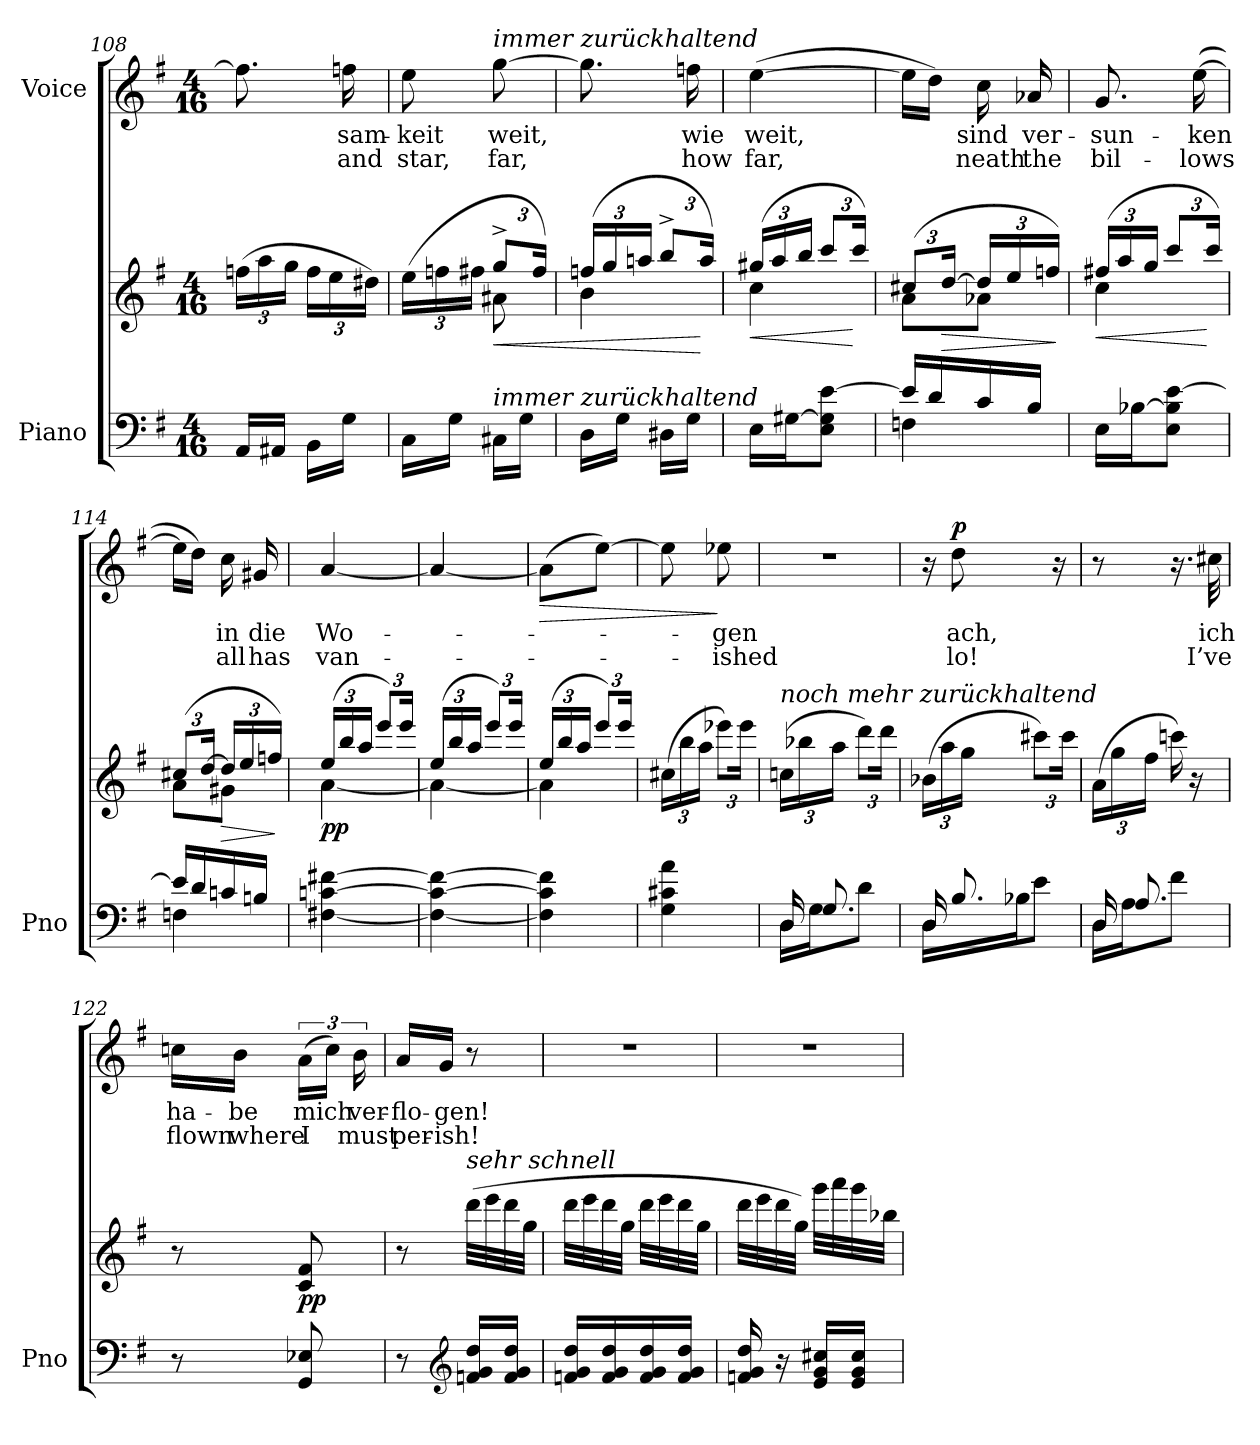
**kern	**kern	**dynam	**kern	**text	**text	**dynam
*part2	*part2	*part2	*part1	*part1	*part1	*part1
*staff3	*staff2	*staff2/3	*staff1	*staff1	*staff1	*staff1
*I"Piano	*	*	*I"Voice	*	*	*
*I'Pno	*	*	*	*	*	*
*clefF4	*clefG2	*	*clefG2	*	*	*
*k[f#]	*k[f#]	*	*k[f#]	*	*	*
*M4/16	*M4/16	*	*M4/16	*	*	*
*	*Xbrackettup	*	*	*	*	*
=108	=108	=108	=108	=108	=108	=108
16AA/LL	(24ffn\LL	.	8.ff\]	.	.	.
.	24aa\	.	.	.	.	.
16AA#X/JJ	.	.	.	.	.	.
.	24gg\JJ	.	.	.	.	.
16BB\LL	24ff\LL	.	.	.	.	.
.	24ee\	.	.	.	.	.
16G\JJ	.	.	16ffn\	-sam-	and	.
.	24dd#X\JJ)	.	.	.	.	.
=109	=109	=109	=109	=109	=109	=109
*	*^	*	*	*	*	*
16C\LL	(24ee\LL	8ryy	.	8ee\	-keit	star,	.
.	24ffn\	.	.	.	.	.	.
16G\JJ	.	.	.	.	.	.	.
.	24ff#X\JJ	.	.	.	.	.	.
!	!	!	!	!LO:TX:i:t=immer zurückhaltend	!	!	!
!LO:TX:i:t=immer zurückhaltend	!	!	!	!	!	!	!
!	!	!	!LO:HP:b	!	!	!	!
16C#X\LL	12gg^/L	8a#X\	<	[8gg\	weit,	far,	.
16G\JJ	.	.	.	.	.	.	.
.	24ff#/Jk)	.	.	.	.	.	.
=110	=110	=110	=110	=110	=110	=110	=110
16D\LL	(24ffn/LL	4b\	.	8.gg\]	.	.	.
.	24gg/	.	.	.	.	.	.
16G\JJ	.	.	.	.	.	.	.
.	24aan/JJ	.	.	.	.	.	.
16D#X\LL	12bb^/L	.	.	.	.	.	.
16G\JJ	.	.	.	16ffn\	wie	how	.
.	24aa/Jk)	.	[	.	.	.	.
=111	=111	=111	=111	=111	=111	=111	=111
!	!	!	!LO:HP:b	!	!	!	!
16E\LL	(24gg#X/LL	4cc\	<	([4ee\	weit,	far,	.
.	24aa/	.	.	.	.	.	.
[>16G#X\J	.	.	.	.	.	.	.
.	24bb/JJ	.	.	.	.	.	.
8E\ 8G#\] [>8e\J	12ccc/L	.	.	.	.	.	.
.	24ccc/Jk)	.	[	.	.	.	.
=112	=112	=112	=112	=112	=112	=112	=112
*^	*	*	*	*	*	*	*
16e/LL]	4Fn\	(12cc#X/L	8a\L	.	16ee\LL]	.	.	.
16d/	.	.	.	.	16dd\JJ)	.	.	.
!	!	!	!	!LO:HP:b	!	!	!	!
.	.	[24dd/Jk	.	>	.	.	.	.
16c/	.	24dd/LL]	8a-X\J	.	16cc\	sind	neath	.
.	.	24ee/	.	.	.	.	.	.
16B/JJ	.	.	.	.	16a-X/	ver-	the	.
.	.	24ffn/JJ)	.	.	.	.	.	.
*v	*v	*	*	*	*	*	*	*
*	*v	*v	*	*	*	*	*
.	.	]	.	.	.	.
=113	=113	=113	=113	=113	=113	=113
!	!	!LO:HP:b	!	!	!	!
*	*^	*	*	*	*	*
16E\LL	(24ff#X/LL	4cc\	<	8.g/	-sun-	bil-	.
.	24aa/	.	.	.	.	.	.
[16B-X\J	.	.	.	.	.	.	.
.	24gg/JJ	.	.	.	.	.	.
8E\ 8B-\] [>8e\J	12ccc/L	.	.	.	.	.	.
.	.	.	.	([16ee\	-ken	-lows	.
.	24ccc/Jk)	.	[	.	.	.	.
=114	=114	=114	=114	=114	=114	=114	=114
*^	*	*	*	*	*	*	*
16e/LL]	4Fn\	(12cc#X/L	8a\L	.	16ee\LL]	.	.	.
16d/	.	.	.	.	16dd\JJ)	.	.	.
.	.	[24dd/Jk	.	.	.	.	.	.
!	!	!	!	!LO:HP:b	!	!	!	!
16cn/	.	24dd/LL]	8g#X\J	>	16cc\	in	all	.
.	.	24ee/	.	.	.	.	.	.
16Bn/JJ	.	.	.	.	16g#X/	die	has	.
.	.	24ffn/JJ)	.	.	.	.	.	.
*v	*v	*	*	*	*	*	*	*
*	*v	*v	*	*	*	*	*
.	.	]	.	.	.	.
=115	=115	=115	=115	=115	=115	=115
*	*^	*	*	*	*	*
!	!	!	!LO:DY:b	!	!	!	!
[4F#X\ [4cn\ [4f#X\	(24ee/LL	[4a\	pp	[4a/	Wo-	van-	.
.	24bb/	.	.	.	.	.	.
.	24aa/JJ	.	.	.	.	.	.
.	12eee/L)	.	.	.	.	.	.
.	24eee/Jk	.	.	.	.	.	.
=116	=116	=116	=116	=116	=116	=116	=116
4F#\_ 4c\_ 4f#\_	(24ee/LL	4a\_	.	4a/_	.	.	.
.	24bb/	.	.	.	.	.	.
.	24aa/JJ	.	.	.	.	.	.
.	12eee/L)	.	.	.	.	.	.
.	24eee/Jk	.	.	.	.	.	.
=117	=117	=117	=117	=117	=117	=117	=117
!	!	!	!	!	!	!	!LO:HP:b
4F#\] 4c\] 4f#\]	(24ee/LL	4a\]	.	(8a\L]	.	.	>
.	24bb/	.	.	.	.	.	.
.	24aa/JJ	.	.	.	.	.	.
.	12eee/L)	.	.	[8ee\J)	.	.	.
.	24eee/Jk	.	.	.	.	.	.
*	*v	*v	*	*	*	*	*
=118	=118	=118	=118	=118	=118	=118
4G\ 4c#X\ 4a\	(24cc#X\LL	.	8ee\]	.	.	.
.	24bb\	.	.	.	.	.
.	24aa\JJ	.	.	.	.	.
.	12eee-X\L)	.	8ee-X\	-gen	-ished	]
.	24eee-\Jk	.	.	.	.	.
=119	=119	=119	=119	=119	=119	=119
*^	*	*	*	*	*	*
!	!	!LO:TX:i:t=noch mehr zurückhaltend	!	!	!	!	!
16D/	16D\LL	(24ccn\LL	.	4r	.	.	.
.	.	24bb-X\	.	.	.	.	.
8.G/	16G\J	.	.	.	.	.	.
.	.	24aa\JJ	.	.	.	.	.
.	8d\J	12ddd\L)	.	.	.	.	.
.	.	24ddd\Jk	.	.	.	.	.
=120	=120	=120	=120	=120	=120	=120	=120
16D/	16D\LL	(24b-X\LL	.	16r	.	.	.
.	.	24aa\	.	.	.	.	.
!	!	!	!	!	!	!	!LO:DY:a
8.B/	16B-X\J	.	.	8dd\	ach,	lo!	p
.	.	24gg\JJ	.	.	.	.	.
.	8e\J	12ccc#X\L)	.	.	.	.	.
.	.	.	.	16r	.	.	.
.	.	24ccc#\Jk	.	.	.	.	.
=121	=121	=121	=121	=121	=121	=121	=121
16D/	16D\LL	(24a\LL	.	8r	.	.	.
.	.	24gg\	.	.	.	.	.
8.A/	16A\J	.	.	.	.	.	.
.	.	24ff#\JJ	.	.	.	.	.
.	8f#\J	16cccn\)	.	16.r	.	.	.
.	.	16r	.	.	.	.	.
.	.	.	.	32cc#X\	ich	I’ve	.
*v	*v	*	*	*	*	*	*
=122	=122	=122	=122	=122	=122	=122
8r	8r	.	16ccn\LL	ha-	flown	.
.	.	.	16b\JJ	-be	where	.
!	!	!LO:DY:b	!	!	!	!
8GG/ 8E-X/	8c/ 8f#/	pp	(24a\LL	mich	I	.
.	.	.	24cc\JJ)	.	.	.
.	.	.	24b\	ver-	must	.
=123	=123	=123	=123	=123	=123	=123
!	!	!LO:DY:b	!	!	!	!
!	!	!LO:DY:n=1:b	!	!	!	!
8r	8r	other-dynamics pp	16a/LL	-flo-	per-	.
.	.	.	16g/JJ	-gen!	-ish!	.
*clefG2	*	*	*	*	*	*
!	!LO:TX:i:t=sehr schnell	!	!	!	!	!
16fn/ 16g/ 16dd/LL	(32ddd\LLL	.	8r	.	.	.
.	32eee\	.	.	.	.	.
16f/ 16g/ 16dd/JJ	32ddd\	.	.	.	.	.
.	32gg\JJJ	.	.	.	.	.
=124	=124	=124	=124	=124	=124	=124
16fn/ 16g/ 16dd/LL	32ddd\LLL	.	4r	.	.	.
.	32eee\	.	.	.	.	.
16f/ 16g/ 16dd/	32ddd\	.	.	.	.	.
.	32gg\JJJ	.	.	.	.	.
16f/ 16g/ 16dd/	32ddd\LLL	.	.	.	.	.
.	32eee\	.	.	.	.	.
16f/ 16g/ 16dd/JJ	32ddd\	.	.	.	.	.
.	32gg\JJJ	.	.	.	.	.
=125	=125	=125	=125	=125	=125	=125
16fn/ 16g/ 16dd/	32ddd\LLL	.	4r	.	.	.
.	32eee\	.	.	.	.	.
16r	32ddd\	.	.	.	.	.
.	32gg\JJJ)	.	.	.	.	.
16e/ 16g/ 16cc#X/LL	32ggg\LLL	.	.	.	.	.
.	32aaa\	.	.	.	.	.
16e/ 16g/ 16cc#/JJ	32ggg\	.	.	.	.	.
.	32bb-X\JJJ	.	.	.	.	.
=	=	=	=	=	=	=
*-	*-	*-	*-	*-	*-	*-
